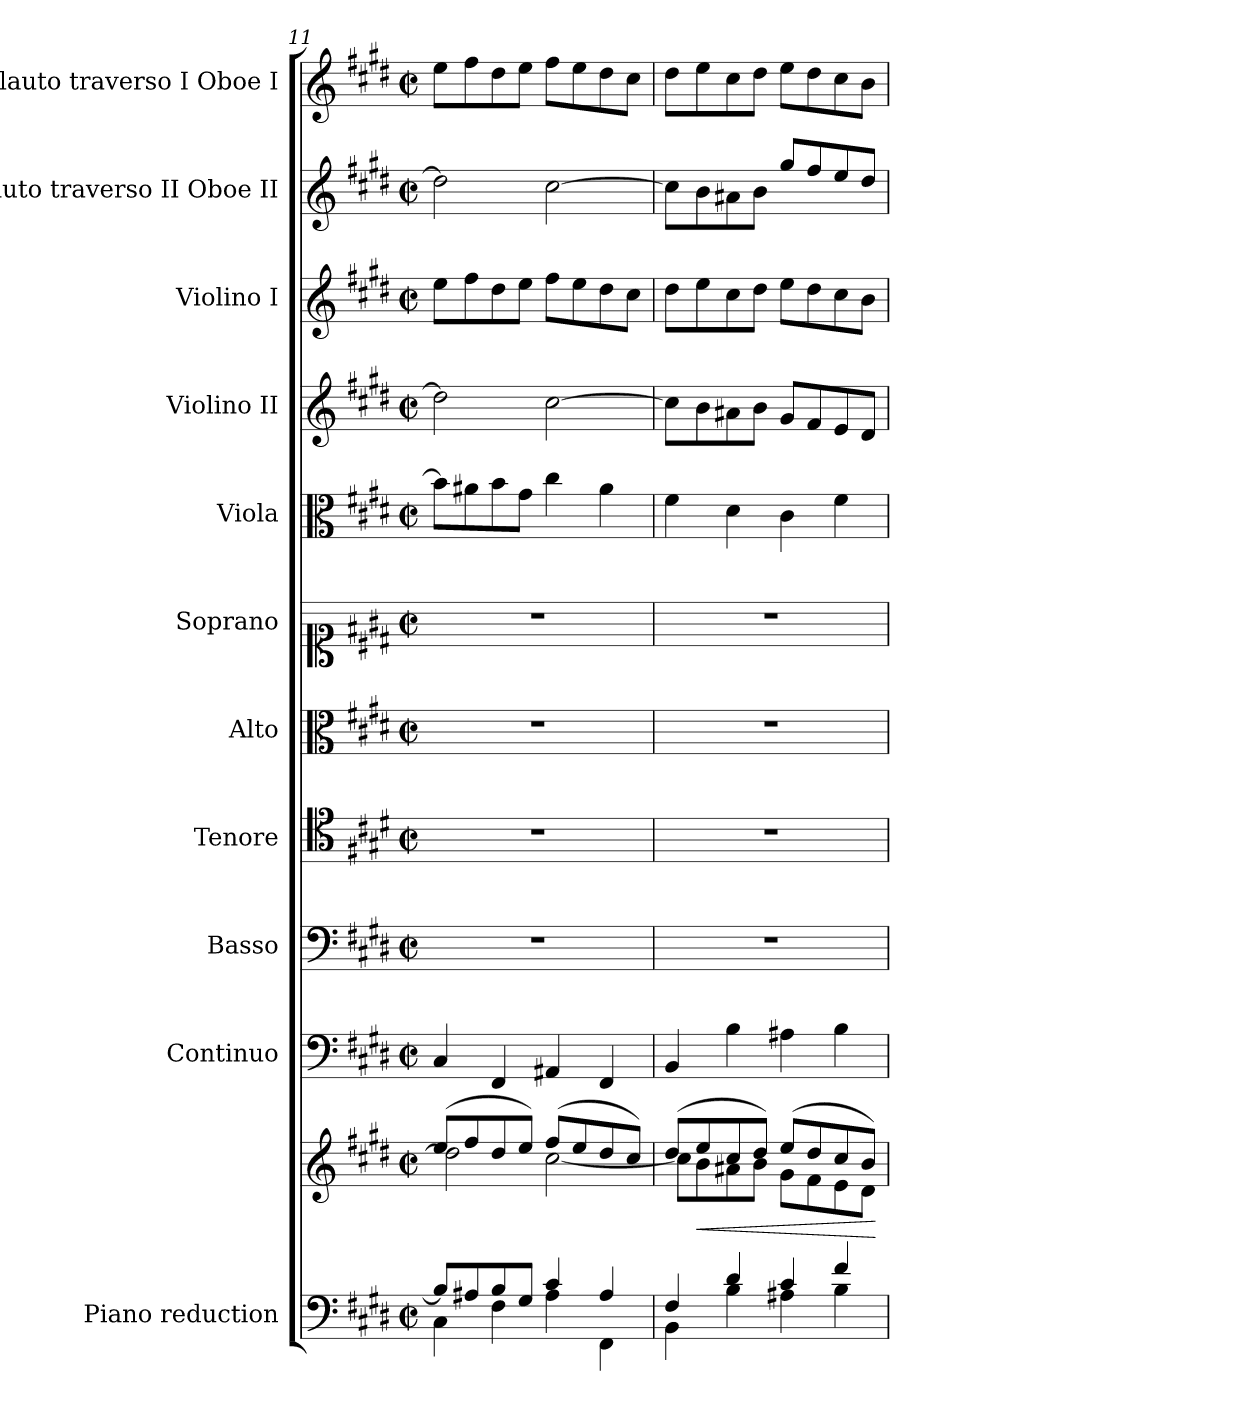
**kern	**kern	**dynam	**kern	**kern	**kern	**kern	**kern	**kern	**kern	**kern	**kern	**kern
*part11	*part11	*part11	*part10	*part9	*part8	*part7	*part6	*part5	*part4	*part3	*part2	*part1
*staff12	*staff11	*staff11/12	*staff10	*staff9	*staff8	*staff7	*staff6	*staff5	*staff4	*staff3	*staff2	*staff1
*I"Piano reduction	*	*	*I"Continuo	*I"Basso	*I"Tenore	*I"Alto	*I"Soprano	*I"Viola	*I"Violino II	*I"Violino I	*I"Flauto traverso II Oboe II	*I"Flauto traverso I Oboe I
*I'Pno	*	*	*	*	*	*	*	*	*	*	*I'Ob	*I'Ob
!!LO:LB:g=z
*clefF4	*clefG2	*	*clefF4	*clefF4	*clefC4	*clefC3	*clefC1	*clefC3	*clefG2	*clefG2	*clefG2	*clefG2
*k[f#c#g#d#]	*k[f#c#g#d#]	*	*k[f#c#g#d#]	*k[f#c#g#d#]	*k[f#c#g#d#]	*k[f#c#g#d#]	*k[f#c#g#d#]	*k[f#c#g#d#]	*k[f#c#g#d#]	*k[f#c#g#d#]	*k[f#c#g#d#]	*k[f#c#g#d#]
*M2/2	*M2/2	*	*M2/2	*M2/2	*M2/2	*M2/2	*M2/2	*M2/2	*M2/2	*M2/2	*M2/2	*M2/2
*met(c|)	*met(c|)	*	*met(c|)	*met(c|)	*met(c|)	*met(c|)	*met(c|)	*met(c|)	*met(c|)	*met(c|)	*met(c|)	*met(c|)
=11	=11	=11	=11	=11	=11	=11	=11	=11	=11	=11	=11	=11
*^	*^	*	*	*	*	*	*	*	*	*	*	*
8B/L]	4C#\	(>8ee/L	2dd#\]	.	4C#/	1r	1r	1r	1r	8b\L]	2dd#\]	8ee\L	2dd#\]	8ee\L
8A#X/	.	8ff#/	.	.	.	.	.	.	.	8a#X\	.	8ff#\	.	8ff#\
8B/	4F#\	8dd#/	.	.	4FF#/	.	.	.	.	8b\	.	8dd#\	.	8dd#\
8G#/J	.	8ee/J)	.	.	.	.	.	.	.	8g#\J	.	8ee\J	.	8ee\J
4c#/	4A#\	(>8ff#/L	[2cc#\	.	4AA#X/	.	.	.	.	4cc#\	[2cc#\	8ff#\L	[2cc#\	8ff#\L
.	.	8ee/	.	.	.	.	.	.	.	.	.	8ee\	.	8ee\
4A#/	4FF#\	8dd#/	.	.	4FF#/	.	.	.	.	4a#\	.	8dd#\	.	8dd#\
.	.	8cc#/J)	.	.	.	.	.	.	.	.	.	8cc#\J	.	8cc#\J
=12	=12	=12	=12	=12	=12	=12	=12	=12	=12	=12	=12	=12	=12	=12
4F#/	4BB\	(>8dd#/L	8cc#\L]	.	4BB/	1r	1r	1r	1r	4f#\	8cc#\L]	8dd#\L	8cc#\L]	8dd#\L
!	!	!	!	!LO:HP:b	!	!	!	!	!	!	!	!	!	!
.	.	8ee/	8b\	<	.	.	.	.	.	.	8b\	8ee\	8b\	8ee\
4d#/	4B\	8cc#/	8a#X\	.	4B\	.	.	.	.	4d#\	8a#X\	8cc#\	8a#X\	8cc#\
.	.	8dd#/J)	8b\J	.	.	.	.	.	.	.	8b\J	8dd#\J	8b\J	8dd#\J
4c#/	4A#X\	(>8ee/L	8g#\L	.	4A#X\	.	.	.	.	4c#\	8g#/L	8ee\L	8gg#/L	8ee\L
.	.	8dd#/	8f#\	.	.	.	.	.	.	.	8f#/	8dd#\	8ff#/	8dd#\
4f#/	4B\	8cc#/	8e\	.	4B\	.	.	.	.	4f#\	8e/	8cc#\	8ee/	8cc#\
.	.	8b/J)	8d#\J	.	.	.	.	.	.	.	8d#/J	8b\J	8dd#/J	8b\J
*v	*v	*	*	*	*	*	*	*	*	*	*	*	*	*
*	*v	*v	*	*	*	*	*	*	*	*	*	*	*
.	.	[	.	.	.	.	.	.	.	.	.	.
=	=	=	=	=	=	=	=	=	=	=	=	=
*-	*-	*-	*-	*-	*-	*-	*-	*-	*-	*-	*-	*-
